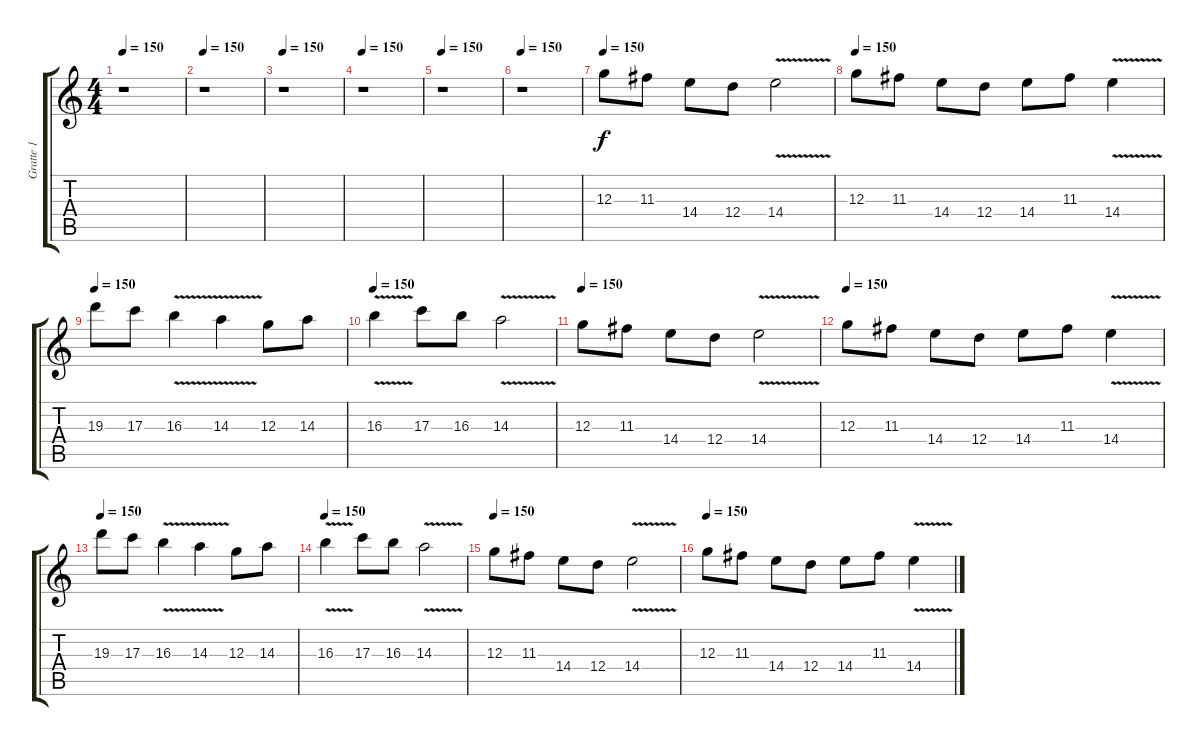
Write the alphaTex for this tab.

\track ("Gratte 1" "Gratte 1") {instrument overdrivenguitar}
\staff {score tabs}
\tuning (E4 B3 G3 D3 A2 E2) {hide}
\ts (4 4)
\tempo 150
\clef g2
\ks c
r.1{dy f} |
\tempo 150
r.1 |
\tempo 150
r.1 |
\tempo 150
r.1 |
\tempo 150
r.1 |
\tempo 150
r.1 |
\tempo 150
12.3.8 11.3.8 14.4.8 12.4.8 14.4{v}.2 |
\tempo 150
12.3.8 11.3.8 14.4.8 12.4.8 14.4.8 11.3.8 14.4{v}.4 |
\tempo 150
19.3.8 17.3.8 16.3{v}.4 14.3{v}.4 12.3.8 14.3.8 |
\tempo 150
16.3{v}.4 17.3.8 16.3.8 14.3{v}.2 |
\tempo 150
12.3.8 11.3.8 14.4.8 12.4.8 14.4{v}.2 |
\tempo 150
12.3.8 11.3.8 14.4.8 12.4.8 14.4.8 11.3.8 14.4{v}.4 |
\tempo 150
19.3.8 17.3.8 16.3{v}.4 14.3{v}.4 12.3.8 14.3.8 |
\tempo 150
16.3{v}.4 17.3.8 16.3.8 14.3{v}.2 |
\tempo 150
12.3.8 11.3.8 14.4.8 12.4.8 14.4{v}.2 |
\tempo 150
12.3.8 11.3.8 14.4.8 12.4.8 14.4.8 11.3.8 14.4{v}.4
